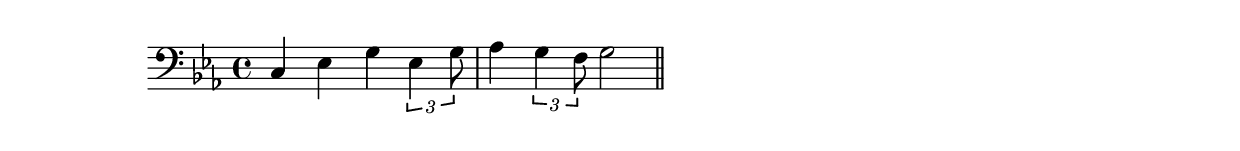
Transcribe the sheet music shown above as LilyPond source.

\version "2.14.0"
%{\header {
  title = "Who Got Dirt on the Carpet Again?"
  composer = "B. Crowell"
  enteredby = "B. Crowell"
}%}
\score{{\key c \minor
\time 4/4
%{\tempo 4=100
%}\clef bass
\transpose a' c {\relative a' {
  a4 c e \times 2/3 {c4 e8} | f4 \times 2/3 {e4 d8} e2
  \bar "||"
}}

}}